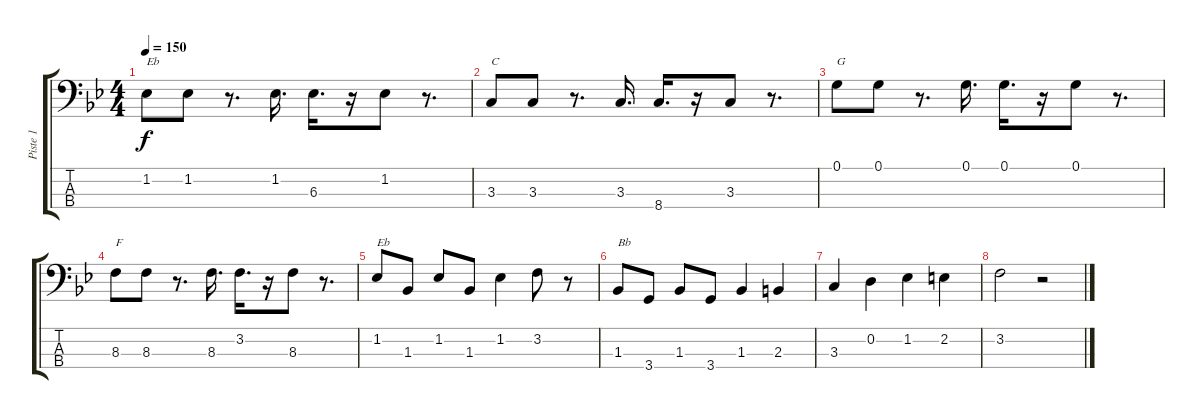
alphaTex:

\track ("Piste 1" "Piste 1") {instrument electricbassfinger}
\staff {score tabs}
\tuning (G2 D2 A1 E1) {hide}
\ts (4 4)
\tempo 150
\clef f4
\ks bb
1.2.8{txt "Eb" dy f} 1.2.8 r.8{d} 1.2.16{d} 6.3.16{d} r.16 1.2.8 r.8{d} |
3.3.8{txt "C"} 3.3.8 r.8{d} 3.3.16{d} 8.4.16{d} r.16 3.3.8 r.8{d} |
0.1.8{txt "G"} 0.1.8 r.8{d} 0.1.16{d} 0.1.16{d} r.16 0.1.8 r.8{d} |
8.3.8{txt "F"} 8.3.8 r.8{d} 8.3.16{d} 3.2.16{d} r.16 8.3.8 r.8{d} |
1.2.8{txt "Eb"} 1.3.8 1.2.8 1.3.8 1.2.4 3.2.8 r.8 |
1.3.8{txt "Bb"} 3.4.8 1.3.8 3.4.8 1.3.4 2.3.4 |
3.3.4 0.2.4 1.2.4 2.2.4 |
3.2.2 r.2
